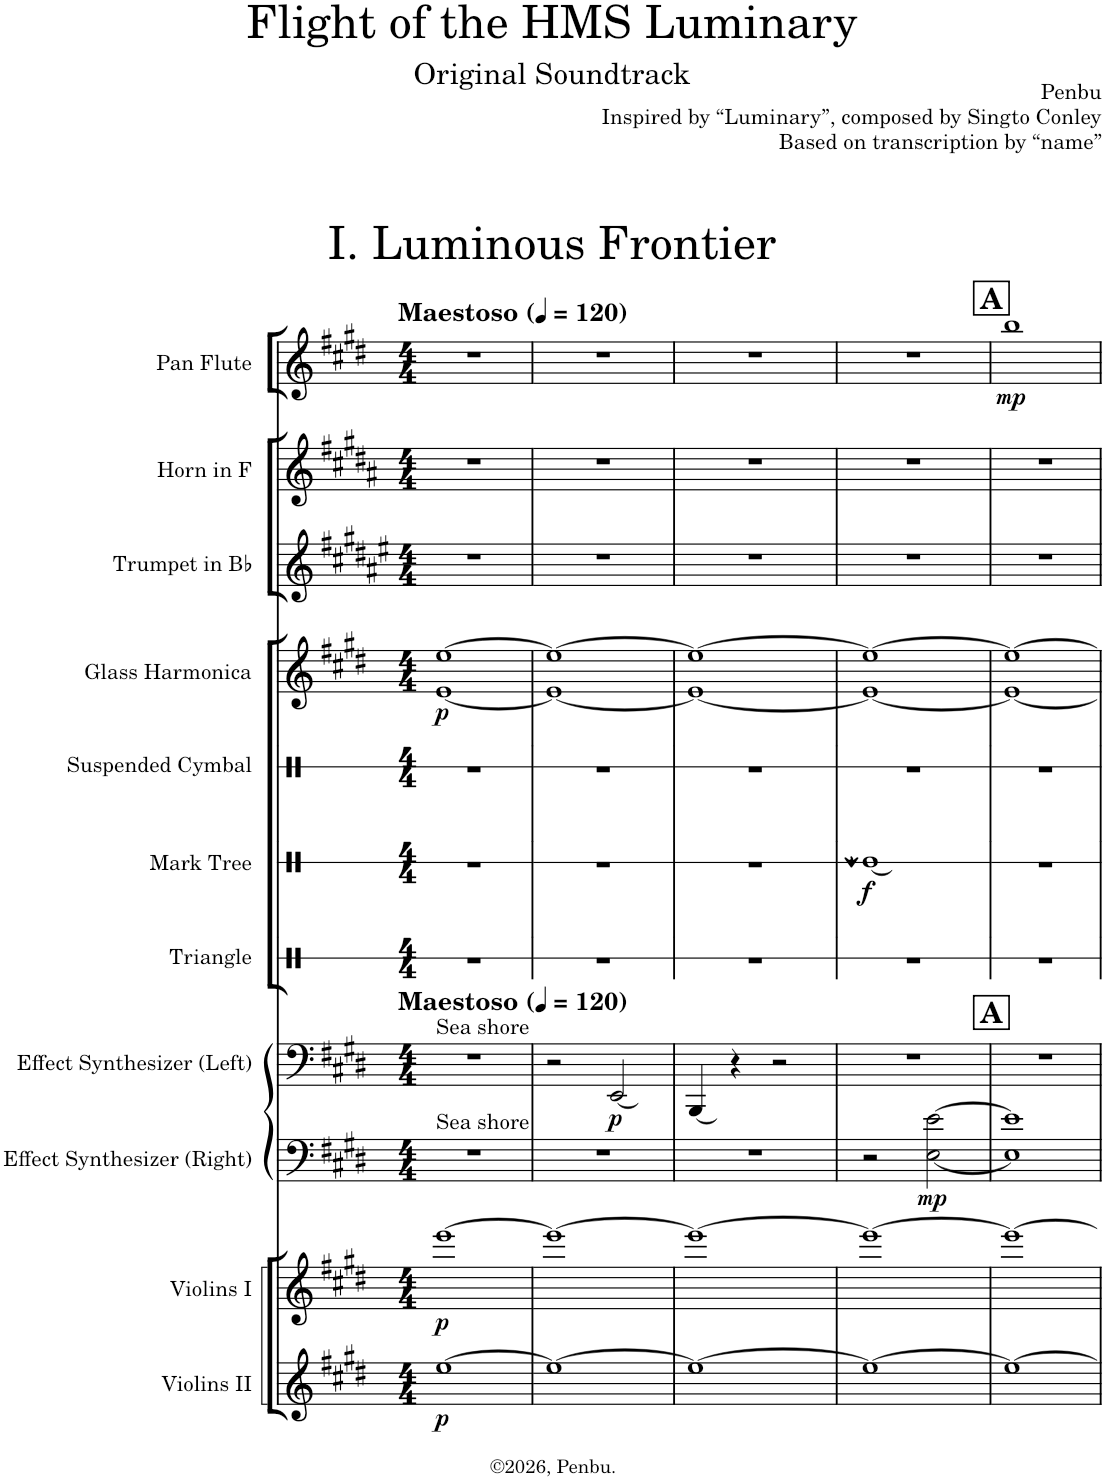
**kern	**dynam	**kern	**dynam	**kern	**dynam	**kern	**dynam	**kern	**kern	**dynam	**kern	**kern	**dynam	**kern	**kern	**kern	**dynam
*part11	*part11	*part10	*part10	*part9	*part9	*part8	*part8	*part7	*part6	*part6	*part5	*part4	*part4	*part3	*part2	*part1	*part1
*staff11	*staff11	*staff10	*staff10	*staff9	*staff9	*staff8	*staff8	*staff7	*staff6	*staff6	*staff5	*staff4	*staff4	*staff3	*staff2	*staff1	*staff1
*I"Violins II	*	*I"Violins I	*	*I"Effect Synthesizer (Right)	*	*I"Effect Synthesizer (Left)	*	*I"Triangle	*I"Mark Tree	*	*I"Suspended Cymbal	*I"Glass Harmonica	*	*I"Trumpet in Bb	*I"Horn in F	*I"Pan Flute	*
*I'Vlns. II	*	*I'Vlns. I	*	*I'Synth. R	*	*I'Synth. L	*	*I'Trgl.	*I'Mk. Tr.	*	*I'Sus. Cym.	*I'Gla. Har.	*	*I'Tpt. in Bb	*I'Hn. in F	*I'Pn. Fl.	*
*	*	*	*	*	*	*	*	*stria1	*stria1	*	*stria1	*	*	*	*	*	*
*clefG2	*	*clefG2	*	*clefF4	*	*clefF4	*	*clefX	*clefX	*	*clefX	*clefG2	*	*clefG2	*clefG2	*clefG2	*
*	*	*	*	*	*	*	*	*	*	*	*	*	*	*Trd1c2	*Trd4c7	*	*
*k[f#c#g#d#]	*	*k[f#c#g#d#]	*	*k[f#c#g#d#]	*	*k[f#c#g#d#]	*	*k[]	*k[]	*	*k[]	*k[f#c#g#d#]	*	*k[f#c#g#d#a#e#]	*k[f#c#g#d#a#]	*k[f#c#g#d#]	*
*M4/4	*	*M4/4	*	*M4/4	*	*M4/4	*	*M4/4	*M4/4	*	*M4/4	*M4/4	*	*M4/4	*M4/4	*M4/4	*
*MM120	*	*MM120	*	*MM120	*	*MM120	*	*MM120	*MM120	*	*MM120	*MM120	*	*MM120	*MM120	*MM120	*
=1	=1	=1	=1	=1	=1	=1	=1	=1	=1	=1	=1	=1	=1	=1	=1	=1	=1
!	!	!	!	!	!	!	!	!	!	!	!	!	!	!	!	!LO:TX:a:t=I. Luminous Frontier	!
!	!	!	!	!	!	!	!	!	!	!	!	!	!	!	!	!LO:TX:a:B:t=Maestoso	!
!	!	!	!	!	!	!LO:TX:a:t=Sea shore	!	!	!	!	!	!	!	!	!	!	!
!	!	!	!	!LO:TX:a:t=Sea shore	!	!	!	!	!	!	!	!	!	!	!	!	!
!	!LO:DY:b	!	!LO:DY:b	!	!	!	!	!	!	!	!	!	!LO:DY:b	!	!	!	!
[1ee	p	[1eee	p	1r	.	1r	.	1r	1r	.	1r	[1e [1ee	p	1r	1r	1r	.
=2	=2	=2	=2	=2	=2	=2	=2	=2	=2	=2	=2	=2	=2	=2	=2	=2	=2
1ee_	.	1eee_	.	1r	.	2r	.	1r	1r	.	1r	1e_ 1ee_	.	1r	1r	1r	.
!	!	!	!	!	!	!	!LO:DY:b	!	!	!	!	!	!	!	!	!	!
.	.	.	.	.	.	2EE/	p	.	.	.	.	.	.	.	.	.	.
=3	=3	=3	=3	=3	=3	=3	=3	=3	=3	=3	=3	=3	=3	=3	=3	=3	=3
1ee_	.	1eee_	.	1r	.	4BBB/	.	1r	1r	.	1r	1e_ 1ee_	.	1r	1r	1r	.
.	.	.	.	.	.	4r	.	.	.	.	.	.	.	.	.	.	.
.	.	.	.	.	.	2r	.	.	.	.	.	.	.	.	.	.	.
=4	=4	=4	=4	=4	=4	=4	=4	=4	=4	=4	=4	=4	=4	=4	=4	=4	=4
!	!	!	!	!	!	!	!	!	!	!LO:DY:b	!	!	!	!	!	!	!
1ee_	.	1eee_	.	2r	.	1r	.	1r	1Re	f	1r	1e_ 1ee_	.	1r	1r	1r	.
!	!	!	!	!	!LO:DY:b	!	!	!	!	!	!	!	!	!	!	!	!
.	.	.	.	[2E\ [2e\	mp	.	.	.	.	.	.	.	.	.	.	.	.
!!LO:REH:place=s1:a:B:cj:fs=14:t=A
=5	=5	=5	=5	=5	=5	=5	=5	=5	=5	=5	=5	=5	=5	=5	=5	=5	=5
!	!	!	!	!	!	!	!	!	!	!	!	!	!	!	!	!	!LO:DY:b
1ee_	.	1eee_	.	1E] 1e]	.	1r	.	1r	1r	.	1r	1e_ 1ee_	.	1r	1r	1bb	mp
=	=	=	=	=	=	=	=	=	=	=	=	=	=	=	=	=	=
*-	*-	*-	*-	*-	*-	*-	*-	*-	*-	*-	*-	*-	*-	*-	*-	*-	*-
